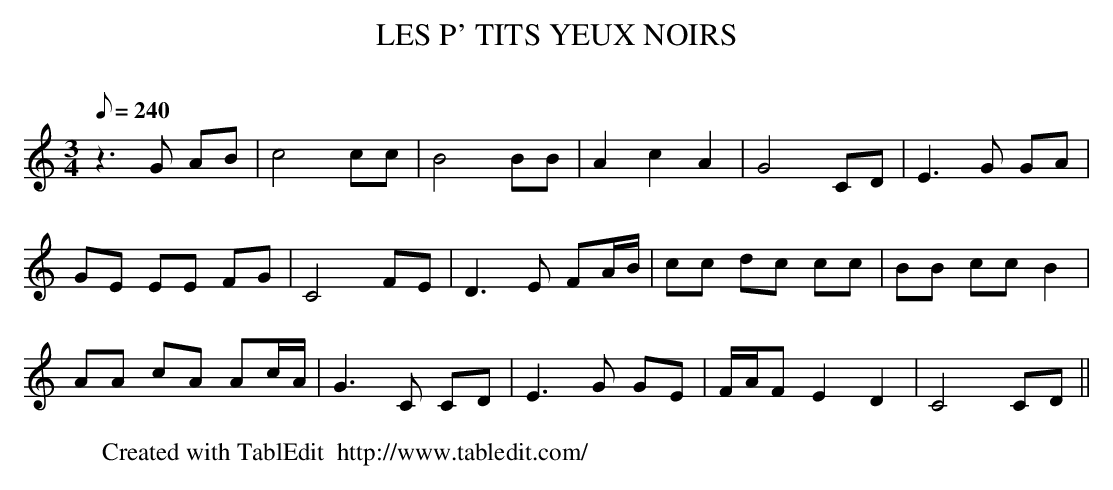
X:1
T:P' TITS YEUX NOIRS, LES
C:
L:1/8
Q:240
M:3/4
K:C
z3G AB | c4 cc | B4 BB | A2 c2 A2 | G4 CD | E3G GA |
GE EE FG | C4 FE | D3E FA/B/ | cc dc cc | BB cc B2 |
AA cA Ac/A/ | G3C CD | E3G GE | F/A/F E2 D2 | C4 CD ||
W:Created with TablEdit  http://www.tabledit.com/
